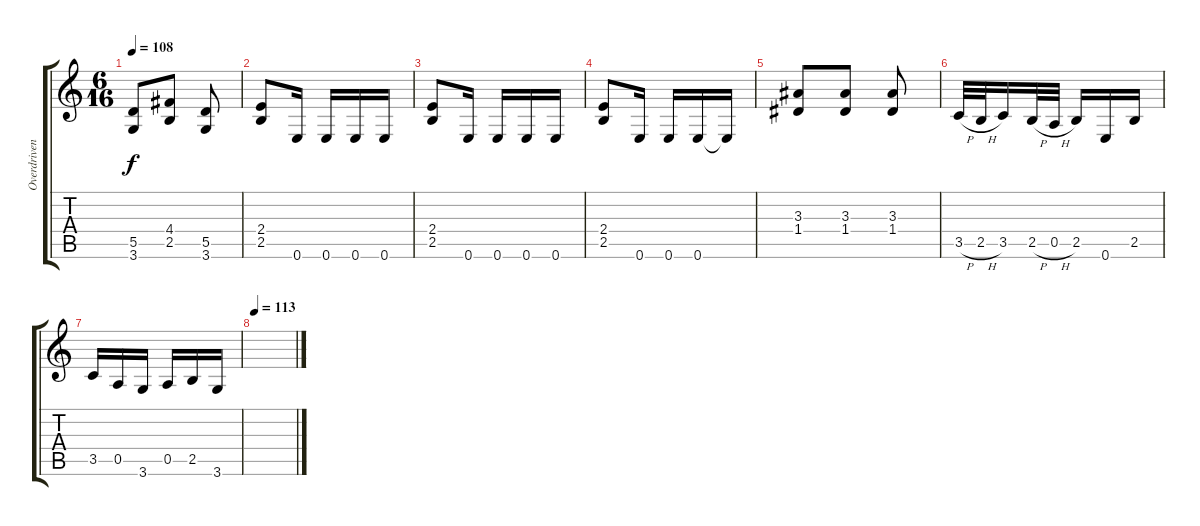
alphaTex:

\track ("Overdriven Guitar 1" "Overdriven") {instrument overdrivenguitar}
\staff {score tabs}
\tuning (E4 B3 G3 D3 A2 E2) {hide}
\ts (6 16)
\tempo 108
\clef g2
\ks c
(5.5 3.6).8{dy f} (4.4 2.5).8 (5.5 3.6).8 |
(2.4 2.5).8 0.6.16 0.6.16 0.6.16 0.6.16 |
(2.4 2.5).8 0.6.16 0.6.16 0.6.16 0.6.16 |
(2.4 2.5).8 0.6.16 0.6.16 0.6.16 0.6{t}.16 |
(3.3 1.4).8 (3.3 1.4).8 (3.3 1.4).8 |
3.5{h}.32 2.5{h}.32 3.5.16 2.5{h}.32 0.5{h}.32 2.5.16 0.6.16 2.5.16 |
3.5.16 0.5.16 3.6.16 0.5.16 2.5.16 3.6.16 |
\tempo 113
